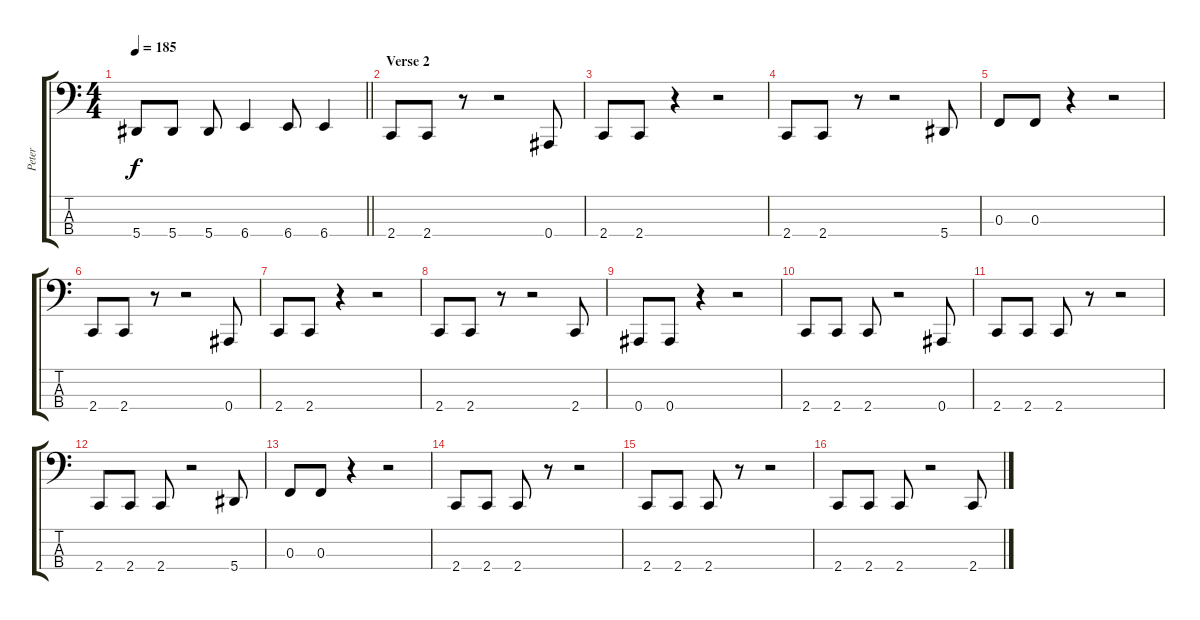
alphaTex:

\track ("Peter" "Peter") {instrument slapbass1}
\staff {score tabs}
\tuning (Eb2 Bb1 F1 Bb0) {hide}
\ts (4 4)
\tempo 185
\clef f4
\barLineRight lightlight
\ks c
5.4{t}.8{dy f} 5.4.8 5.4.8 6.4.4 6.4.8 6.4.4 |
\section ("" "Verse 2")
2.4.8 2.4.8 r.8 r.2 0.4.8 |
2.4.8 2.4.8 r.4 r.2 |
2.4.8 2.4.8 r.8 r.2 5.4.8 |
0.3.8 0.3.8 r.4 r.2 |
2.4.8 2.4.8 r.8 r.2 0.4.8 |
2.4.8 2.4.8 r.4 r.2 |
2.4.8 2.4.8 r.8 r.2 2.4.8 |
0.4.8 0.4.8 r.4 r.2 |
2.4.8 2.4.8 2.4.8 r.2 0.4.8 |
2.4.8 2.4.8 2.4.8 r.8 r.2 |
2.4.8 2.4.8 2.4.8 r.2 5.4.8 |
0.3.8 0.3.8 r.4 r.2 |
2.4.8 2.4.8 2.4.8 r.8 r.2 |
2.4.8 2.4.8 2.4.8 r.8 r.2 |
2.4.8 2.4.8 2.4.8 r.2 2.4.8
